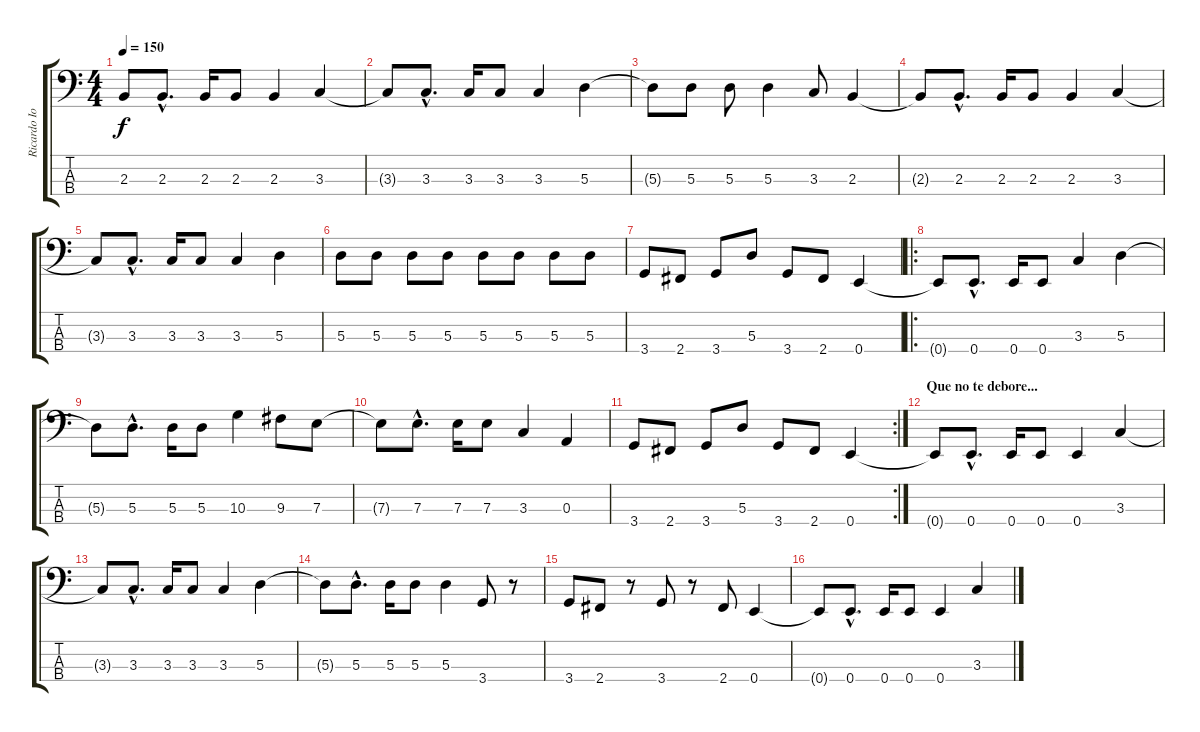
\track ("Ricardo Iorio" "Ricardo Io") {instrument electricbassfinger}
\staff {score tabs}
\tuning (G2 D2 A1 E1) {hide}
\ts (4 4)
\tempo 150
\clef f4
\ks c
2.3{t}.8{dy f} 2.3{hac}.8{d} 2.3.16 2.3.8 2.3.4 3.3.4 |
3.3{t}.8 3.3{hac}.8{d} 3.3.16 3.3.8 3.3.4 5.3.4 |
5.3{t}.8 5.3.8 5.3.8 5.3.4 3.3.8 2.3.4 |
2.3{t}.8 2.3{hac}.8{d} 2.3.16 2.3.8 2.3.4 3.3.4 |
3.3{t}.8 3.3{hac}.8{d} 3.3.16 3.3.8 3.3.4 5.3.4 |
5.3.8 5.3.8 5.3.8 5.3.8 5.3.8 5.3.8 5.3.8 5.3.8 |
3.4.8 2.4.8 3.4.8 5.3.8 3.4.8 2.4.8 0.4.4 |
\ro
0.4{t}.8 0.4{hac}.8{d} 0.4.16 0.4.8 3.3.4 5.3.4 |
5.3{t}.8 5.3{hac}.8{d} 5.3.16 5.3.8 10.3.4 9.3.8 7.3.8 |
7.3{t}.8 7.3{hac}.8{d} 7.3.16 7.3.8 3.3.4 0.3.4 |
\rc 2
3.4.8 2.4.8 3.4.8 5.3.8 3.4.8 2.4.8 0.4.4 |
\section ("" "Que no te debore...")
0.4{t}.8 0.4{hac}.8{d} 0.4.16 0.4.8 0.4.4 3.3.4 |
3.3{t}.8 3.3{hac}.8{d} 3.3.16 3.3.8 3.3.4 5.3.4 |
5.3{t}.8 5.3{hac}.8{d} 5.3.16 5.3.8 5.3.4 3.4.8 r.8 |
3.4.8 2.4.8 r.8 3.4.8 r.8 2.4.8 0.4.4 |
0.4{t}.8 0.4{hac}.8{d} 0.4.16 0.4.8 0.4.4 3.3.4
